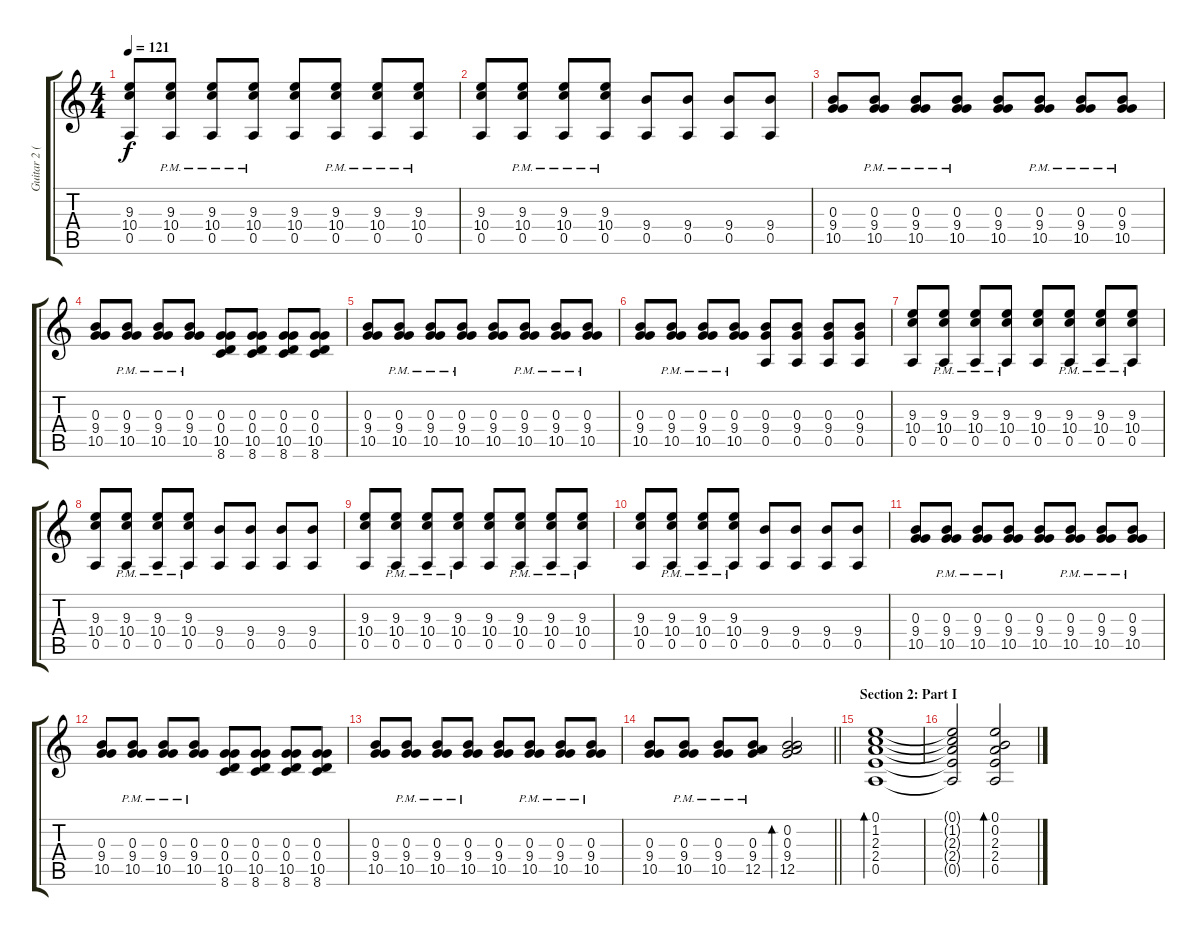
\track ("Guitar 2 (Clean)" "Guitar 2 (") {instrument electricguitarjazz}
\staff {score tabs}
\tuning (E4 B3 G3 D3 A2 E2) {hide}
\ts (4 4)
\tempo 121
\clef g2
\ks c
(9.3 10.4 0.5).8{dy f} (9.3{pm} 10.4{pm} 0.5{pm}).8 (9.3{pm} 10.4{pm} 0.5{pm}).8 (9.3{pm} 10.4{pm} 0.5{pm}).8 (9.3 10.4 0.5).8 (9.3{pm} 10.4{pm} 0.5{pm}).8 (9.3{pm} 10.4{pm} 0.5{pm}).8 (9.3{pm} 10.4{pm} 0.5{pm}).8 |
(9.3 10.4 0.5).8 (9.3{pm} 10.4{pm} 0.5{pm}).8 (9.3{pm} 10.4{pm} 0.5{pm}).8 (9.3{pm} 10.4{pm} 0.5{pm}).8 (9.4 0.5).8 (9.4 0.5).8 (9.4 0.5).8 (9.4 0.5).8 |
(0.3 9.4 10.5).8 (0.3{pm} 9.4{pm} 10.5{pm}).8 (0.3{pm} 9.4{pm} 10.5{pm}).8 (0.3{pm} 9.4{pm} 10.5{pm}).8 (0.3 9.4 10.5).8 (0.3{pm} 9.4{pm} 10.5{pm}).8 (0.3{pm} 9.4{pm} 10.5{pm}).8 (0.3{pm} 9.4{pm} 10.5{pm}).8 |
(0.3 9.4 10.5).8 (0.3{pm} 9.4{pm} 10.5{pm}).8 (0.3{pm} 9.4{pm} 10.5{pm}).8 (0.3{pm} 9.4{pm} 10.5{pm}).8 (0.3 0.4 10.5 8.6).8 (0.3 0.4 10.5 8.6).8 (0.3 0.4 10.5 8.6).8 (0.3 0.4 10.5 8.6).8 |
(0.3 9.4 10.5).8 (0.3{pm} 9.4{pm} 10.5{pm}).8 (0.3{pm} 9.4{pm} 10.5{pm}).8 (0.3{pm} 9.4{pm} 10.5{pm}).8 (0.3 9.4 10.5).8 (0.3{pm} 9.4{pm} 10.5{pm}).8 (0.3{pm} 9.4{pm} 10.5{pm}).8 (0.3{pm} 9.4{pm} 10.5{pm}).8 |
(0.3 9.4 10.5).8 (0.3{pm} 9.4{pm} 10.5{pm}).8 (0.3{pm} 9.4{pm} 10.5{pm}).8 (0.3{pm} 9.4{pm} 10.5{pm}).8 (0.3 9.4 0.5).8 (0.3 9.4 0.5).8 (0.3 9.4 0.5).8 (0.3 9.4 0.5).8 |
(9.3 10.4 0.5).8 (9.3{pm} 10.4{pm} 0.5{pm}).8 (9.3{pm} 10.4{pm} 0.5{pm}).8 (9.3{pm} 10.4{pm} 0.5{pm}).8 (9.3 10.4 0.5).8 (9.3{pm} 10.4{pm} 0.5{pm}).8 (9.3{pm} 10.4{pm} 0.5{pm}).8 (9.3{pm} 10.4{pm} 0.5{pm}).8 |
(9.3 10.4 0.5).8 (9.3{pm} 10.4{pm} 0.5{pm}).8 (9.3{pm} 10.4{pm} 0.5{pm}).8 (9.3{pm} 10.4{pm} 0.5{pm}).8 (9.4 0.5).8 (9.4 0.5).8 (9.4 0.5).8 (9.4 0.5).8 |
(9.3 10.4 0.5).8 (9.3{pm} 10.4{pm} 0.5{pm}).8 (9.3{pm} 10.4{pm} 0.5{pm}).8 (9.3{pm} 10.4{pm} 0.5{pm}).8 (9.3 10.4 0.5).8 (9.3{pm} 10.4{pm} 0.5{pm}).8 (9.3{pm} 10.4{pm} 0.5{pm}).8 (9.3{pm} 10.4{pm} 0.5{pm}).8 |
(9.3 10.4 0.5).8 (9.3{pm} 10.4{pm} 0.5{pm}).8 (9.3{pm} 10.4{pm} 0.5{pm}).8 (9.3{pm} 10.4{pm} 0.5{pm}).8 (9.4 0.5).8 (9.4 0.5).8 (9.4 0.5).8 (9.4 0.5).8 |
(0.3 9.4 10.5).8 (0.3{pm} 9.4{pm} 10.5{pm}).8 (0.3{pm} 9.4{pm} 10.5{pm}).8 (0.3{pm} 9.4{pm} 10.5{pm}).8 (0.3 9.4 10.5).8 (0.3{pm} 9.4{pm} 10.5{pm}).8 (0.3{pm} 9.4{pm} 10.5{pm}).8 (0.3{pm} 9.4{pm} 10.5{pm}).8 |
(0.3 9.4 10.5).8 (0.3{pm} 9.4{pm} 10.5{pm}).8 (0.3{pm} 9.4{pm} 10.5{pm}).8 (0.3{pm} 9.4{pm} 10.5{pm}).8 (0.3 0.4 10.5 8.6).8 (0.3 0.4 10.5 8.6).8 (0.3 0.4 10.5 8.6).8 (0.3 0.4 10.5 8.6).8 |
(0.3 9.4 10.5).8 (0.3{pm} 9.4{pm} 10.5{pm}).8 (0.3{pm} 9.4{pm} 10.5{pm}).8 (0.3{pm} 9.4{pm} 10.5{pm}).8 (0.3 9.4 10.5).8 (0.3{pm} 9.4{pm} 10.5{pm}).8 (0.3{pm} 9.4{pm} 10.5{pm}).8 (0.3{pm} 9.4{pm} 10.5{pm}).8 |
\barLineRight lightlight
(0.3 9.4 10.5).8 (0.3{pm} 9.4{pm} 10.5{pm}).8 (0.3{pm} 9.4{pm} 10.5{pm}).8 (0.3{pm} 9.4{pm} 12.5{pm}).8 (0.2 0.3 9.4 12.5).2{bd 60} |
\section ("" "Section 2: Part I")
(0.1 1.2 2.3 2.4 0.5).1{bd 120} |
(0.1{t} 1.2{t} 2.3{t} 2.4{t} 0.5{t}).2 (0.1 0.2 2.3 2.4 0.5).2{bd 120}
